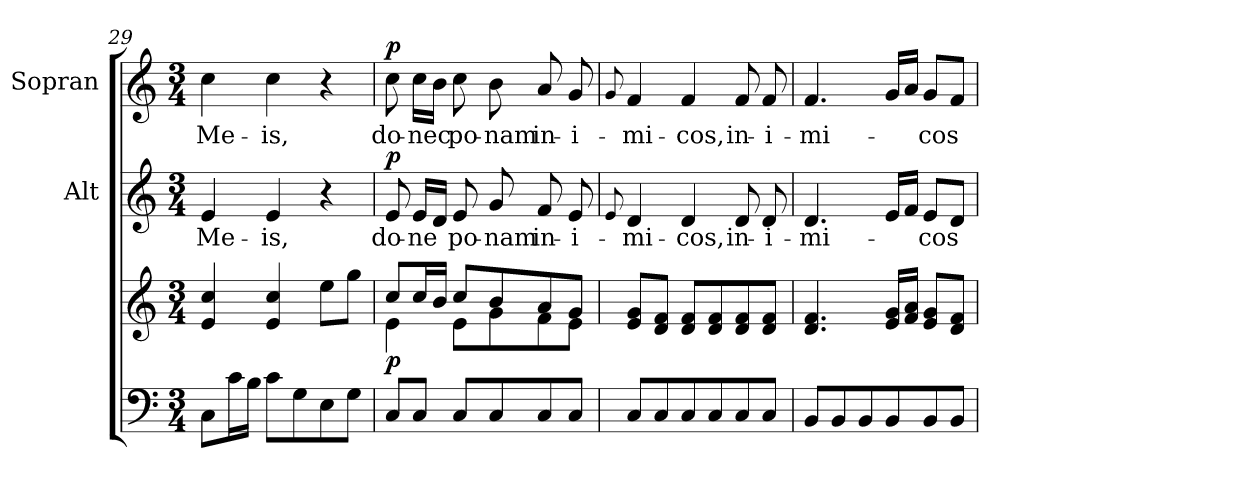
**kern	**kern	**dynam	**kern	**text	**dynam	**kern	**text	**dynam
*part3	*part3	*part3	*part2	*part2	*part2	*part1	*part1	*part1
*staff4	*staff3	*staff3/4	*staff2	*staff2	*staff2	*staff1	*staff1	*staff1
*	*	*	*I"Alt	*	*	*I"Sopran	*	*
*	*	*	*I'A.	*	*	*I'S.	*	*
!!LO:LB:g=z
*clefF4	*clefG2	*	*clefG2	*	*	*clefG2	*	*
*k[]	*k[]	*	*k[]	*	*	*k[]	*	*
*C:	*C:	*	*C:	*	*	*C:	*	*
*M3/4	*M3/4	*	*M3/4	*	*	*M3/4	*	*
=29	=29	=29	=29	=29	=29	=29	=29	=29
!	!	!	!	!LO:LY:b	!	!	!LO:LY:b	!
8C\L	4e/ 4cc/	.	4e/	Me-	.	4cc\	Me-	.
16c\L	.	.	.	.	.	.	.	.
16B\JJ	.	.	.	.	.	.	.	.
!	!	!	!	!LO:LY:b	!	!	!LO:LY:b	!
8c\L	4e/ 4cc/	.	4e/	-is,	.	4cc\	-is,	.
8G\	.	.	.	.	.	.	.	.
8E\	8ee\L	.	4r	.	.	4r	.	.
8G\J	8gg\J	.	.	.	.	.	.	.
=30	=30	=30	=30	=30	=30	=30	=30	=30
*	*^	*	*	*	*	*	*	*
!	!	!	!LO:DY:b	!	!LO:LY:b	!LO:DY:a	!	!LO:LY:b	!LO:DY:a
8C/L	8cc/L	4e\	p	8e/	do-	p	8cc\	do-	p
!	!	!	!	!	!LO:LY:b	!	!	!LO:LY:b	!
8C/J	16cc/L	.	.	16e/LL	-ne	.	16cc\LL	-nec	.
.	16b/JJ	.	.	16d/JJ	.	.	16b\JJ	.	.
!	!	!	!	!	!LO:LY:b	!	!	!LO:LY:b	!
8C/L	8cc/L	8e\L	.	8e/	po-	.	8cc\	po-	.
!	!	!	!	!	!LO:LY:b	!	!	!LO:LY:b	!
8C/	8b/	8g\	.	8g/	-nam	.	8b\	-nam	.
!	!	!	!	!	!LO:LY:b	!	!	!LO:LY:b	!
8C/	8a/	8f\	.	8f/	in-	.	8a/	in-	.
!	!	!	!	!	!LO:LY:b	!	!	!LO:LY:b	!
8C/J	8g/J	8e\J	.	8e/	-i-	.	8g/	-i-	.
*	*v	*v	*	*	*	*	*	*	*
=31	=31	=31	=31	=31	=31	=31	=31	=31
.	.	.	8qqe/	.	.	8qqg/	.	.
!	!	!	!	!LO:LY:b	!	!	!LO:LY:b	!
8C/L	8e/ 8g/L	.	4d/	-mi-	.	4f/	-mi-	.
8C/	8d/ 8f/J	.	.	.	.	.	.	.
!	!	!	!	!LO:LY:b	!	!	!LO:LY:b	!
8C/	8d/ 8f/L	.	4d/	-cos,	.	4f/	-cos,	.
8C/	8d/ 8f/	.	.	.	.	.	.	.
!	!	!	!	!LO:LY:b	!	!	!LO:LY:b	!
8C/	8d/ 8f/	.	8d/	in-	.	8f/	in-	.
!	!	!	!	!LO:LY:b	!	!	!LO:LY:b	!
8C/J	8d/ 8f/J	.	8d/	-i-	.	8f/	-i-	.
=32	=32	=32	=32	=32	=32	=32	=32	=32
!	!	!	!	!LO:LY:b	!	!	!LO:LY:b	!
8BB/L	4.d/ 4.f/	.	4.d/	-mi-	.	4.f/	-mi-	.
8BB/	.	.	.	.	.	.	.	.
8BB/	.	.	.	.	.	.	.	.
8BB/	16e/ 16g/LL	.	16e/LL	.	.	16g/LL	.	.
.	16f/ 16a/JJ	.	16f/JJ	.	.	16a/JJ	.	.
!	!	!	!	!LO:LY:b	!	!	!LO:LY:b	!
8BB/	8e/ 8g/L	.	8e/L	-cos	.	8g/L	-cos	.
8BB/J	8d/ 8f/J	.	8d/J	.	.	8f/J	.	.
=	=	=	=	=	=	=	=	=
*-	*-	*-	*-	*-	*-	*-	*-	*-
